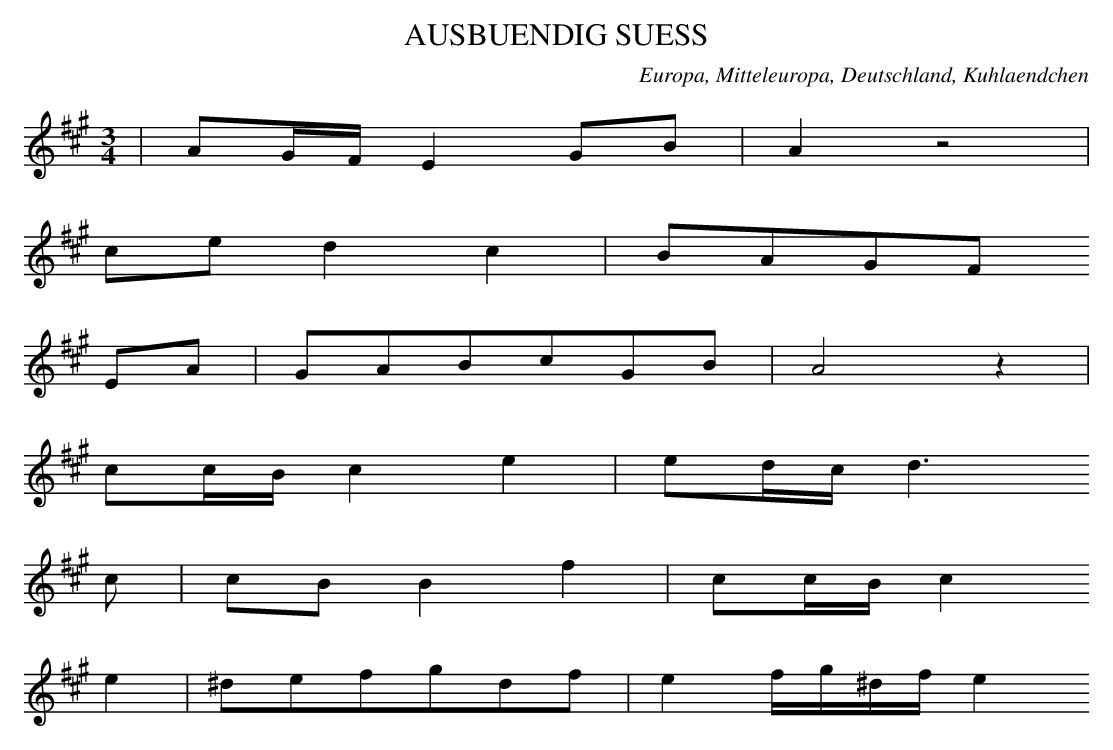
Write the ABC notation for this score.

X:1
T: AUSBUENDIG SUESS
O: Europa, Mitteleuropa, Deutschland, Kuhlaendchen
M: 3/4
L: 1/16
K: A
 | A2GFE4G2B2 | A4z8 |
c2e2d4c4 | B2A2G2F2
E2A2 | G2A2B2c2G2B2 | A8z4 |
c2cBc4e4 | e2dcd6
c2 | c2B2B4f4 | c2cBc4
e4 | ^d2e2f2g2d2f2 | e4fg^dfe4
